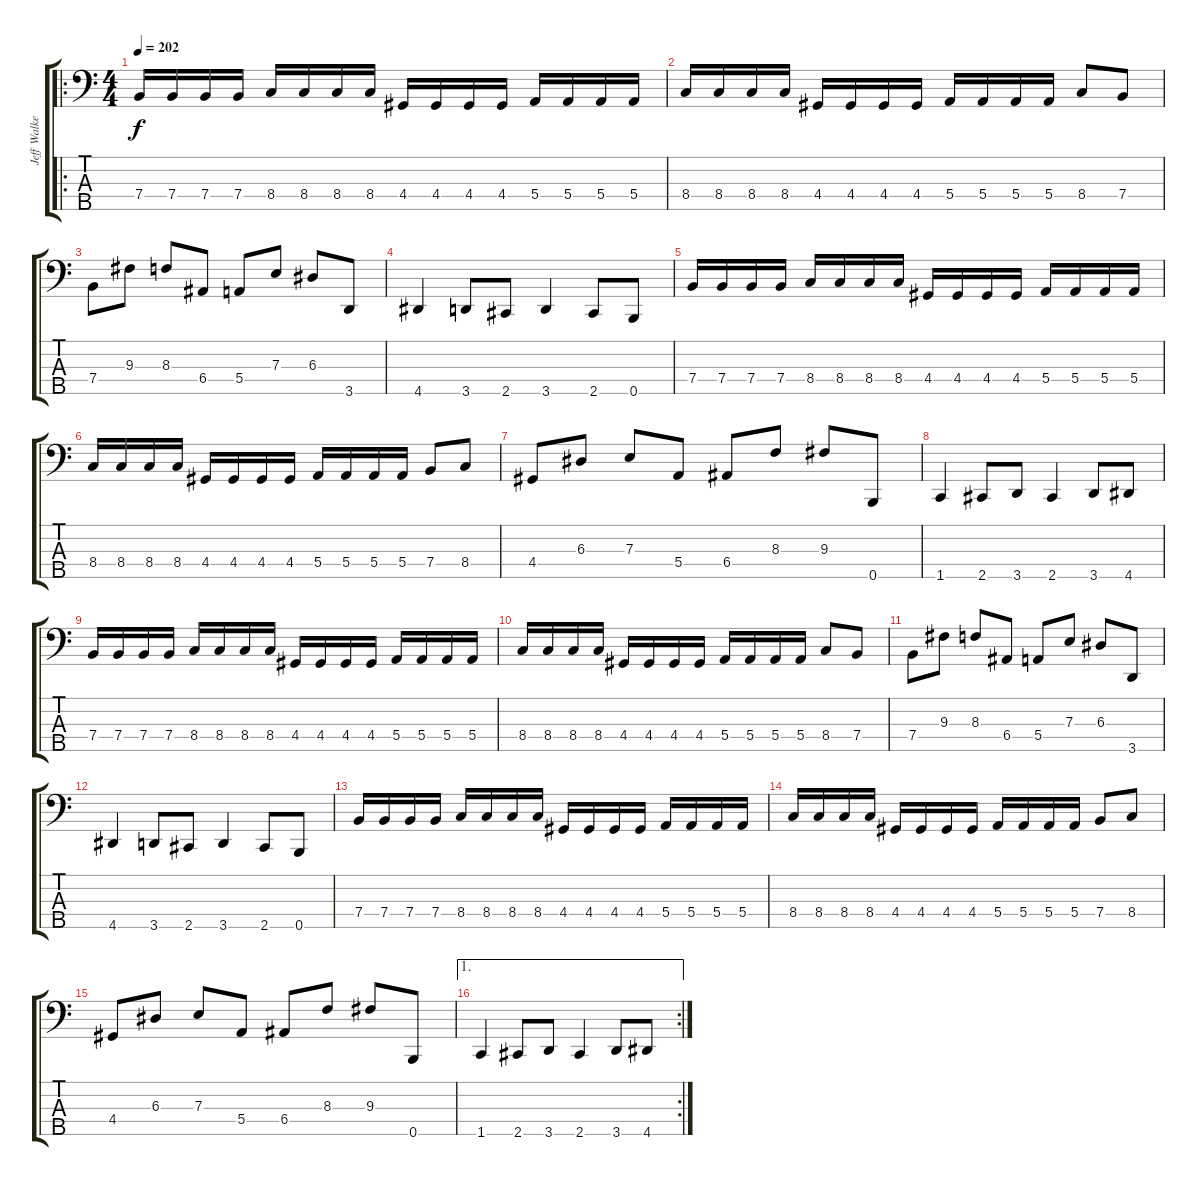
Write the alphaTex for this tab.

\track ("Jeff Walker" "Jeff Walke") {instrument electricbasspick}
\staff {score tabs}
\tuning (G2 D2 A1 E1 B0) {hide}
\ro
\ts (4 4)
\tempo 202
\clef f4
\ks c
7.4.16{dy f} 7.4.16 7.4.16 7.4.16 8.4.16 8.4.16 8.4.16 8.4.16 4.4.16 4.4.16 4.4.16 4.4.16 5.4.16 5.4.16 5.4.16 5.4.16 |
8.4.16 8.4.16 8.4.16 8.4.16 4.4.16 4.4.16 4.4.16 4.4.16 5.4.16 5.4.16 5.4.16 5.4.16 8.4.8 7.4.8 |
7.4.8 9.3.8 8.3.8 6.4.8 5.4.8 7.3.8 6.3.8 3.5.8 |
4.5.4 3.5.8 2.5.8 3.5.4 2.5.8 0.5.8 |
7.4.16 7.4.16 7.4.16 7.4.16 8.4.16 8.4.16 8.4.16 8.4.16 4.4.16 4.4.16 4.4.16 4.4.16 5.4.16 5.4.16 5.4.16 5.4.16 |
8.4.16 8.4.16 8.4.16 8.4.16 4.4.16 4.4.16 4.4.16 4.4.16 5.4.16 5.4.16 5.4.16 5.4.16 7.4.8 8.4.8 |
4.4.8 6.3.8 7.3.8 5.4.8 6.4.8 8.3.8 9.3.8 0.5.8 |
1.5.4 2.5.8 3.5.8 2.5.4 3.5.8 4.5.8 |
7.4.16 7.4.16 7.4.16 7.4.16 8.4.16 8.4.16 8.4.16 8.4.16 4.4.16 4.4.16 4.4.16 4.4.16 5.4.16 5.4.16 5.4.16 5.4.16 |
8.4.16 8.4.16 8.4.16 8.4.16 4.4.16 4.4.16 4.4.16 4.4.16 5.4.16 5.4.16 5.4.16 5.4.16 8.4.8 7.4.8 |
7.4.8 9.3.8 8.3.8 6.4.8 5.4.8 7.3.8 6.3.8 3.5.8 |
4.5.4 3.5.8 2.5.8 3.5.4 2.5.8 0.5.8 |
7.4.16 7.4.16 7.4.16 7.4.16 8.4.16 8.4.16 8.4.16 8.4.16 4.4.16 4.4.16 4.4.16 4.4.16 5.4.16 5.4.16 5.4.16 5.4.16 |
8.4.16 8.4.16 8.4.16 8.4.16 4.4.16 4.4.16 4.4.16 4.4.16 5.4.16 5.4.16 5.4.16 5.4.16 7.4.8 8.4.8 |
4.4.8 6.3.8 7.3.8 5.4.8 6.4.8 8.3.8 9.3.8 0.5.8 |
\ae 1
\rc 2
1.5.4 2.5.8 3.5.8 2.5.4 3.5.8 4.5.8
